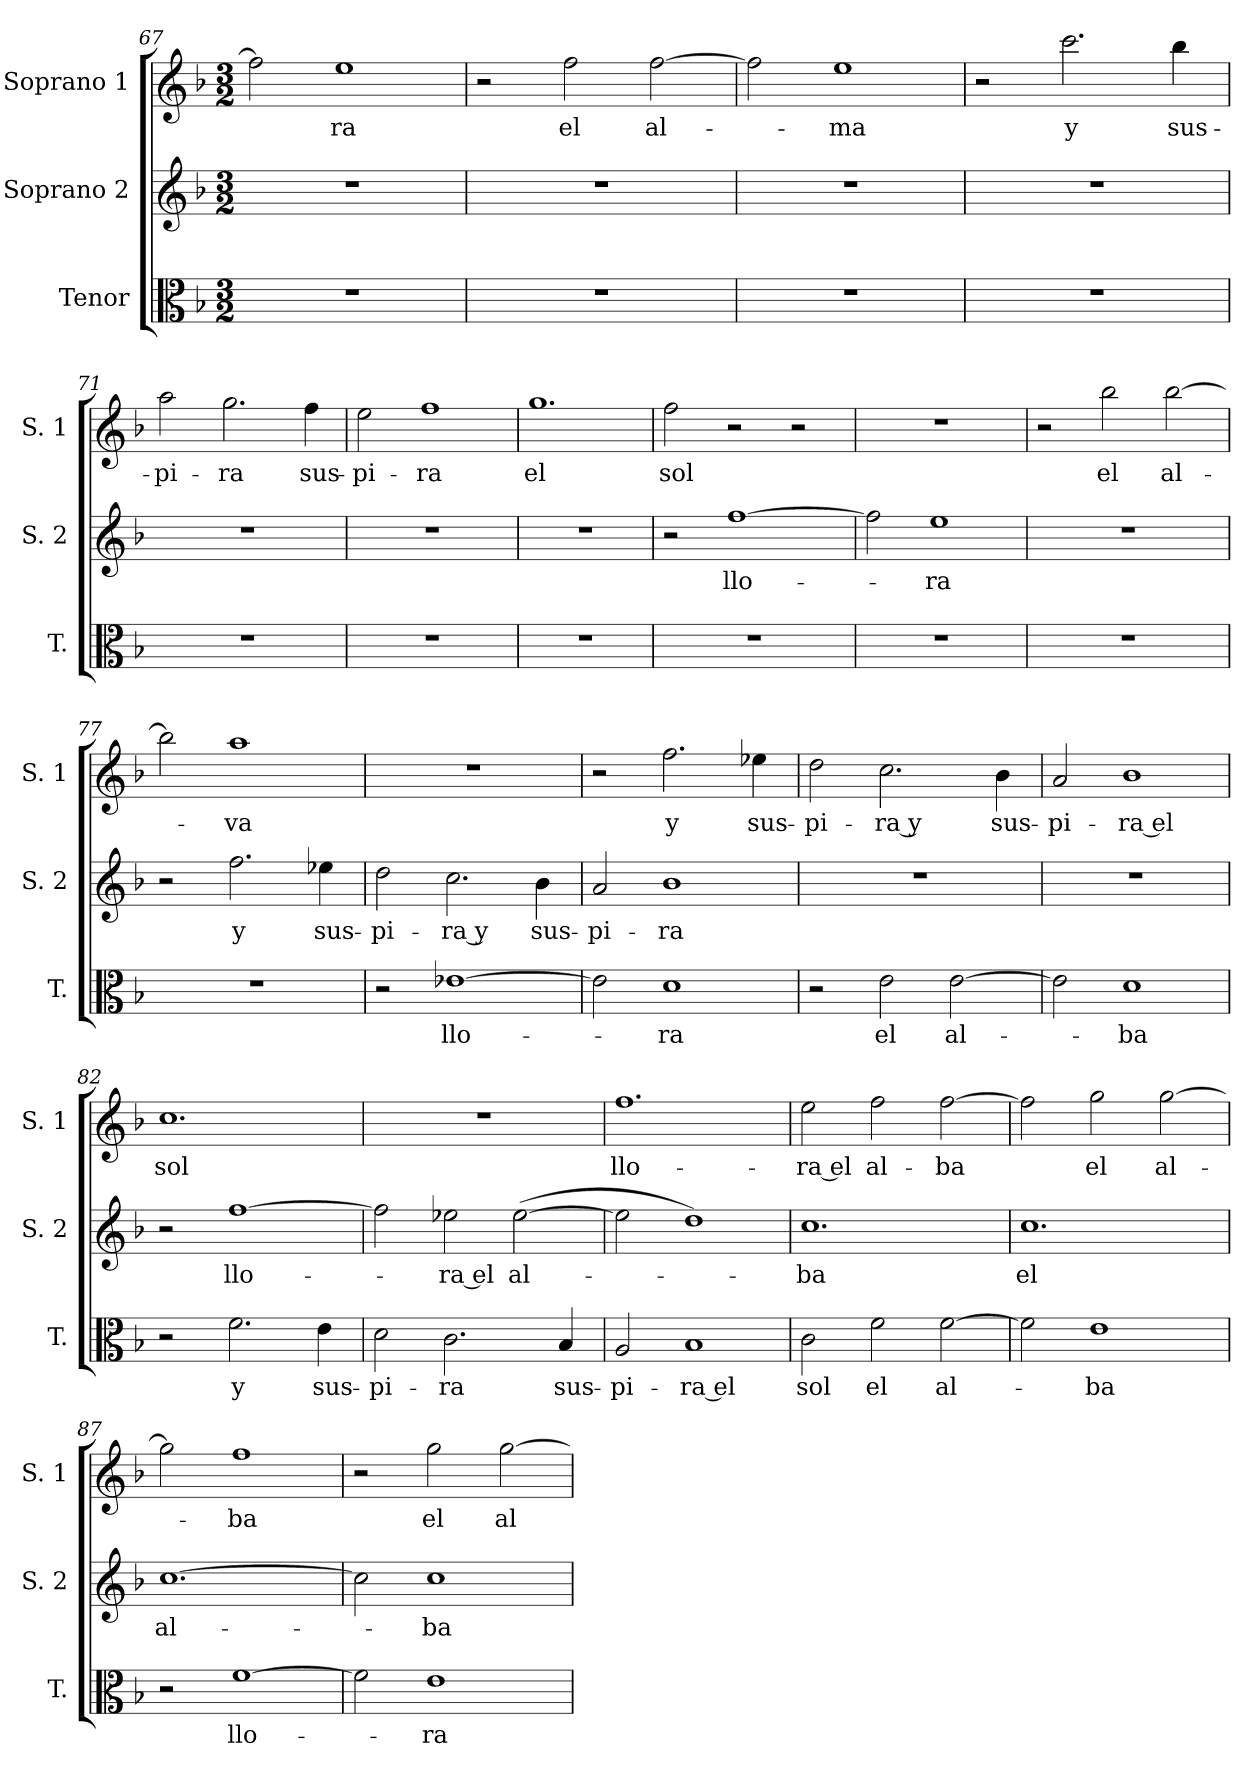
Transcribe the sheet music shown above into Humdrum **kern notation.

**kern	**text	**kern	**text	**kern	**text
*part3	*part3	*part2	*part2	*part1	*part1
*staff3	*staff3	*staff2	*staff2	*staff1	*staff1
*I"Tenor	*	*I"Soprano 2	*	*I"Soprano 1	*
*I'T.	*	*I'S. 2	*	*I'S. 1	*
*clefC3	*	*clefG2	*	*clefG2	*
*k[b-]	*	*k[b-]	*	*k[b-]	*
*M3/2	*	*M3/2	*	*M3/2	*
=67	=67	=67	=67	=67	=67
1.r	.	1.r	.	2ff]	.
.	.	.	.	1ee	-ra
=68	=68	=68	=68	=68	=68
1.r	.	1.r	.	2r	.
.	.	.	.	2ff	el
.	.	.	.	[2ff	al-
=69	=69	=69	=69	=69	=69
1.r	.	1.r	.	2ff]	.
.	.	.	.	1ee	-ma
=70	=70	=70	=70	=70	=70
1.r	.	1.r	.	2r	.
.	.	.	.	2.ccc	y
.	.	.	.	4bb-	sus-
=71	=71	=71	=71	=71	=71
1.r	.	1.r	.	2aa	-pi-
.	.	.	.	2.gg	-ra
.	.	.	.	4ff	sus-
=72	=72	=72	=72	=72	=72
1.r	.	1.r	.	2ee	-pi-
.	.	.	.	1ff	-ra
=73	=73	=73	=73	=73	=73
1.r	.	1.r	.	1.gg	el
=74	=74	=74	=74	=74	=74
1.r	.	2r	.	2ff	sol
.	.	[1ff	llo-	2r	.
.	.	.	.	2r	.
=75	=75	=75	=75	=75	=75
1.r	.	2ff]	.	1.r	.
.	.	1ee	-ra	.	.
=76	=76	=76	=76	=76	=76
1.r	.	1.r	.	2r	.
.	.	.	.	2bb-	el
.	.	.	.	[2bb-	al-
=77	=77	=77	=77	=77	=77
1.r	.	2r	.	2bb-]	.
.	.	2.ff	y	1aa	-va
.	.	4ee-i	sus-	.	.
=78	=78	=78	=78	=78	=78
2r	.	2dd	-pi-	1.r	.
[1e-X	llo-	2.cc	-ra y	.	.
.	.	4b-	sus-	.	.
=79	=79	=79	=79	=79	=79
2e-]	.	2a	-pi-	2r	.
1d	-ra	1b-	-ra	2.ff	y
.	.	.	.	4ee-X	sus-
=80	=80	=80	=80	=80	=80
2r	.	1.r	.	2dd	-pi-
2e	el	.	.	2.cc	-ra y
[2e	al-	.	.	.	.
.	.	.	.	4b-	sus-
=81	=81	=81	=81	=81	=81
2e]	.	1.r	.	2a	-pi-
1d	-ba	.	.	1b-	-ra el
=82	=82	=82	=82	=82	=82
2r	.	2r	.	1.cc	sol
2.f	y	[1ff	llo-	.	.
4e	sus-	.	.	.	.
=83	=83	=83	=83	=83	=83
2d	-pi-	2ff]	.	1.r	.
2.c	-ra	2ee-X	-ra el	.	.
.	.	([2ee-	al-	.	.
4B-	sus-	.	.	.	.
=84	=84	=84	=84	=84	=84
2A	-pi-	2ee-]	.	1.ff	llo-
1B-	-ra el	1dd)	.	.	.
=85	=85	=85	=85	=85	=85
2c	sol	1.cc	-ba	2ee	-ra el
2f	el	.	.	2ff	al-
[2f	al-	.	.	[2ff	-ba
=86	=86	=86	=86	=86	=86
2f]	.	1.cc	el	2ff]	.
1e	-ba	.	.	2gg	el
.	.	.	.	[2gg	al-
=87	=87	=87	=87	=87	=87
2r	.	[1.cc	al-	2gg]	.
[1f	llo-	.	.	1ff	-ba
=88	=88	=88	=88	=88	=88
2f]	.	2cc]	.	2r	.
1e	-ra	1cc	-ba	2gg	el
.	.	.	.	[2gg	al-
=	=	=	=	=	=
*-	*-	*-	*-	*-	*-
